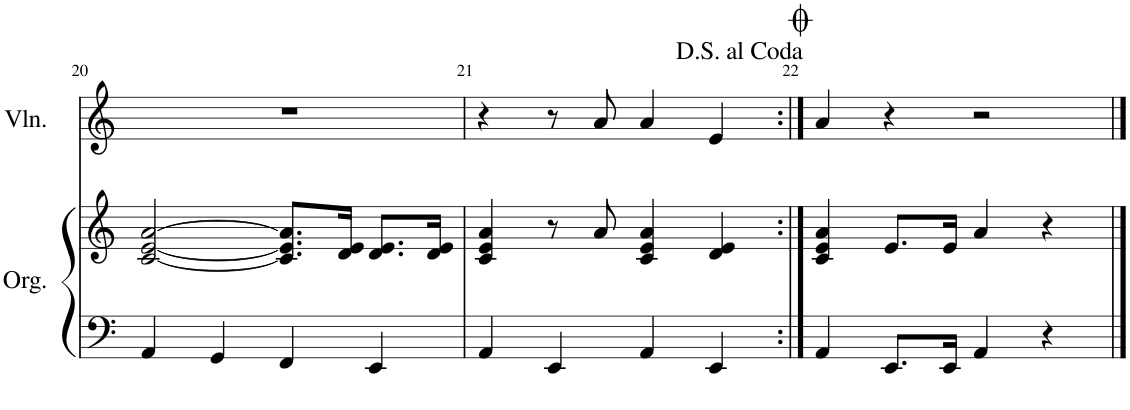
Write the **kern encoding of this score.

**kern	**kern	**kern
*part2	*part2	*part1
*staff3	*staff2	*staff1
*I"Orgue	*	*I"Violon
*I'Org.	*	*I'Vln.
!!LO:PB:g=z
*clefF4	*clefG2	*clefG2
*k[]	*k[]	*k[]
*M4/4	*M4/4	*M4/4
*met(c)	*met(c)	*met(c)
=20	=20	=20
4AA/	[2c/ [2e/ [2a/	1r
4GG/	.	.
4FF/	8.c/] 8.e/] 8.a/]L	.
.	16d/ 16e/Jk	.
4EE/	8.d/ 8.e/L	.
.	16d/ 16e/Jk	.
=21	=21	=21
4AA/	4c/ 4e/ 4a/	4r
4EE/	8r	8r
.	8a/	8a/
4AA/	4c/ 4e/ 4a/	4a/
4EE/	4d/ 4e/	4e/
=22:|!	=22:|!	=22:|!
4AA/	4c/ 4e/ 4a/	4a/
8.EE/L	8.e/L	4r
16EE/Jk	16e/Jk	.
4AA/	4a/	2r
4r	4r	.
==	==	==
*-	*-	*-
